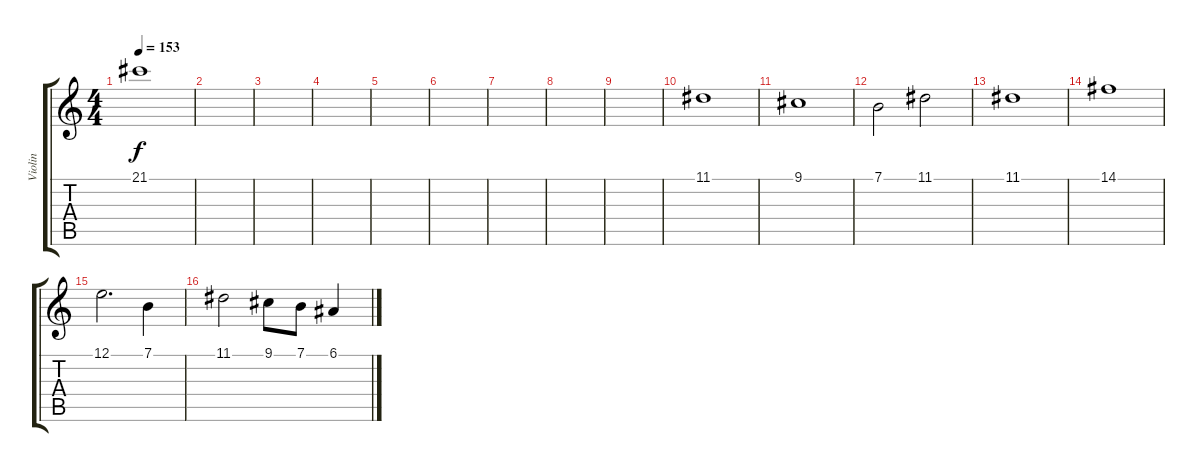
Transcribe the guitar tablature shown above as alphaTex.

\track ("Violin" "Violin") {instrument stringensemble1}
\staff {score tabs}
\tuning (E4 B3 G3 D3 A2 E2) {hide}
\ts (4 4)
\tempo 153
\clef g2
\ks c
21.1.1{dy f} |
|
|
|
|
|
|
|
|
11.1.1 |
9.1.1 |
7.1.2 11.1.2 |
11.1.1 |
14.1.1 |
12.1.2{d} 7.1.4 |
11.1.2 9.1.8 7.1.8 6.1.4
